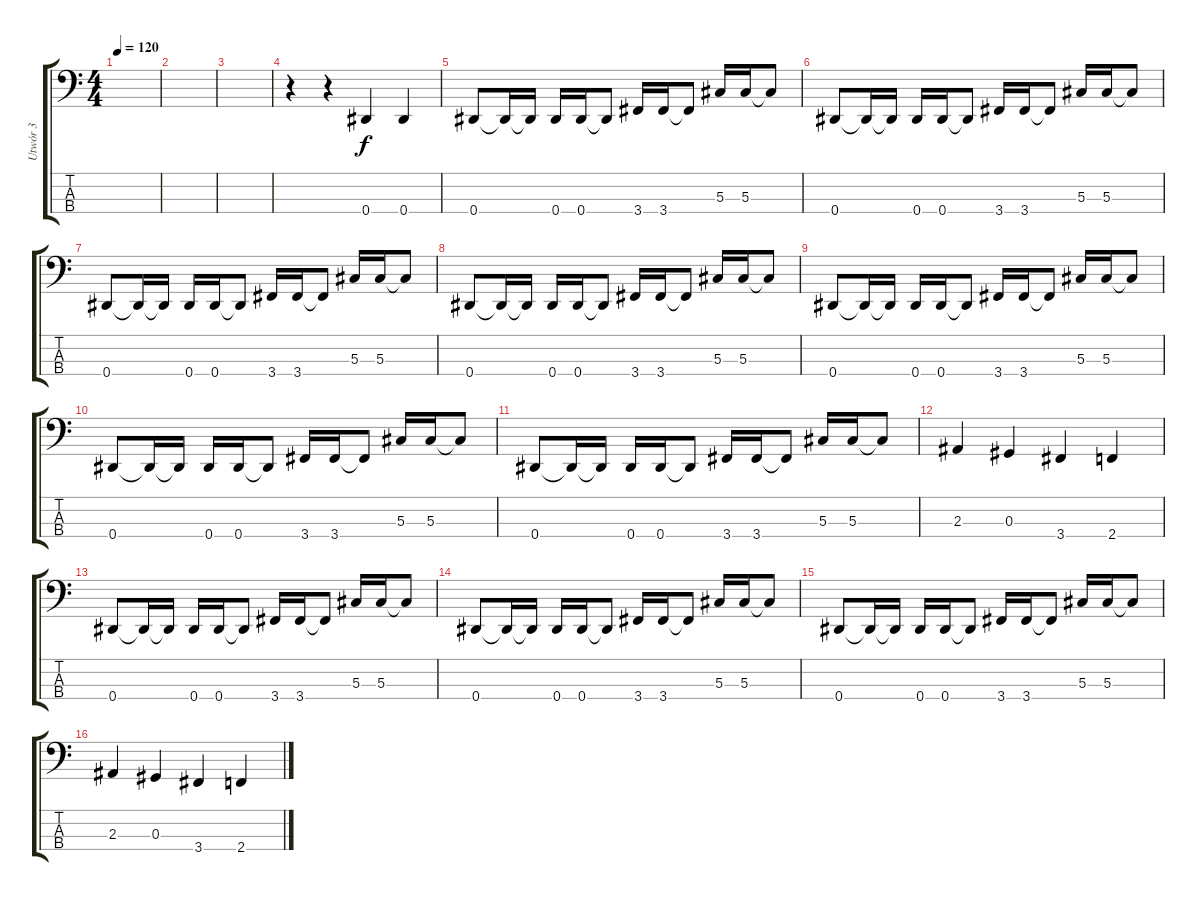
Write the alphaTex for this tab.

\track ("Utwór 3" "Utwór 3") {instrument electricbassfinger}
\staff {score tabs}
\tuning (Gb2 Db2 Ab1 Eb1) {hide}
\ts (4 4)
\tempo 120
\clef f4
\ks c
|
|
|
r.4 r.4 0.4.4 0.4.4 |
0.4.8 0.4{t}.16 0.4{t}.16 0.4.16 0.4.16 0.4{t}.8 3.4.16 3.4.16 3.4{t}.8 5.3.16 5.3.16 5.3{t}.8 |
0.4.8 0.4{t}.16 0.4{t}.16 0.4.16 0.4.16 0.4{t}.8 3.4.16 3.4.16 3.4{t}.8 5.3.16 5.3.16 5.3{t}.8 |
0.4.8 0.4{t}.16 0.4{t}.16 0.4.16 0.4.16 0.4{t}.8 3.4.16 3.4.16 3.4{t}.8 5.3.16 5.3.16 5.3{t}.8 |
0.4.8 0.4{t}.16 0.4{t}.16 0.4.16 0.4.16 0.4{t}.8 3.4.16 3.4.16 3.4{t}.8 5.3.16 5.3.16 5.3{t}.8 |
0.4.8 0.4{t}.16 0.4{t}.16 0.4.16 0.4.16 0.4{t}.8 3.4.16 3.4.16 3.4{t}.8 5.3.16 5.3.16 5.3{t}.8 |
0.4.8 0.4{t}.16 0.4{t}.16 0.4.16 0.4.16 0.4{t}.8 3.4.16 3.4.16 3.4{t}.8 5.3.16 5.3.16 5.3{t}.8 |
0.4.8 0.4{t}.16 0.4{t}.16 0.4.16 0.4.16 0.4{t}.8 3.4.16 3.4.16 3.4{t}.8 5.3.16 5.3.16 5.3{t}.8 |
2.3.4 0.3.4 3.4.4 2.4.4 |
0.4.8 0.4{t}.16 0.4{t}.16 0.4.16 0.4.16 0.4{t}.8 3.4.16 3.4.16 3.4{t}.8 5.3.16 5.3.16 5.3{t}.8 |
0.4.8 0.4{t}.16 0.4{t}.16 0.4.16 0.4.16 0.4{t}.8 3.4.16 3.4.16 3.4{t}.8 5.3.16 5.3.16 5.3{t}.8 |
0.4.8 0.4{t}.16 0.4{t}.16 0.4.16 0.4.16 0.4{t}.8 3.4.16 3.4.16 3.4{t}.8 5.3.16 5.3.16 5.3{t}.8 |
2.3.4 0.3.4 3.4.4 2.4.4
